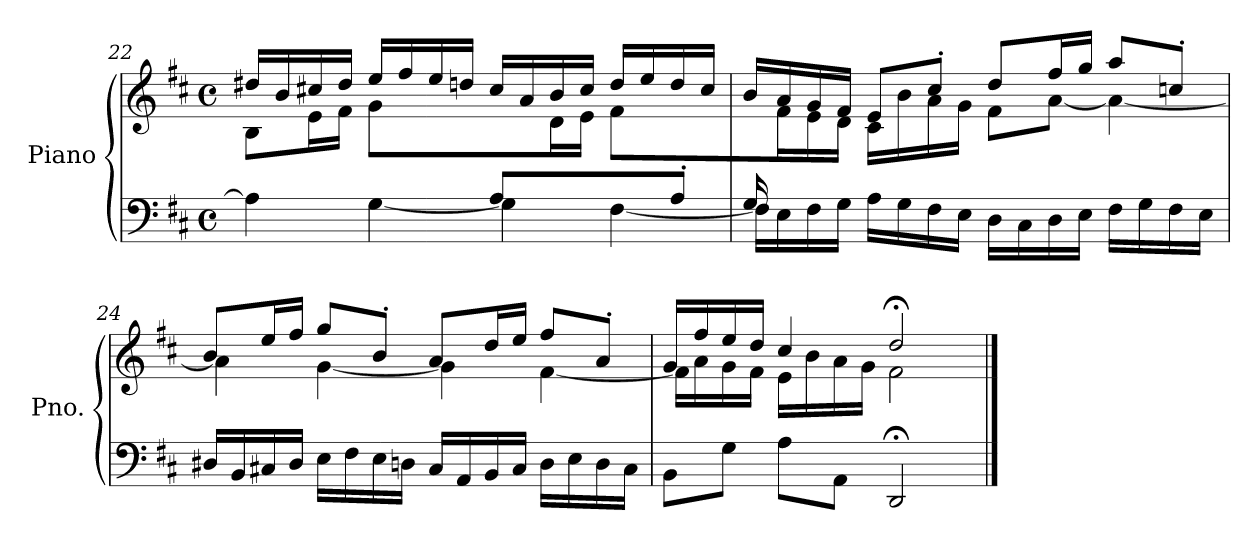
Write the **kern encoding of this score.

**kern	**kern
*part1	*part1
*staff2	*staff1
*I"Piano	*
*I'Pno.	*
!!LO:PB:g=z
*clefF4	*clefG2
*k[f#c#]	*k[f#c#]
*M4/4	*M4/4
*met(c)	*met(c)
=22	=22
*^	*^
4.ryy	4A\]	16dd#X/LL	8B\L
.	.	16b/	.
.	.	16cc#X/	16e\L
.	.	16dd#/JJ	16f#\JJ
.	[4G\	16ee/LL	8g\L
.	.	16ff#/	.
8B'/J	.	16ee/	4ryy
.	.	16ddn/JJ	.
8A/L	4G\]	16cc#/LL	.
.	.	16a/	.
4ryy	.	16b/	16d\L
.	.	16cc#/JJ	16e\JJ
.	[4F#\	16dd/LL	8f#\L
.	.	16ee/	.
8A'/J	.	16dd/	8ryy
.	.	16cc#/JJ	.
=23	=23	=23	=23
16G/LL	16F#\LL]	16b/LL	16ryy
2...ryy	16E\	16a/	16f#\
.	16F#\	16g/	16e\
.	16G\JJ	16f#/JJ	16d\JJ
.	16A\LL	8e/L	16c#\LL
.	16G\	.	16b\
.	16F#\	8cc#'/J	16a\
.	16E\JJ	.	16g\JJ
.	16D\LL	8dd/L	8f#\L
.	16C#\	.	.
.	16D\	16ff#/L	[8a\J
.	16E\JJ	16gg/JJ	.
.	16F#\LL	8aa/L	4a\_
.	16G\	.	.
.	16F#\	8ccn'/J	.
.	16E\JJ	.	.
*v	*v	*	*
!!LO:LB:g=z	!!
=24	=24	=24
16D#X/LL	8b/L	4a\]
16BB/	.	.
16C#X/	16ee/L	.
16D#/JJ	16ff#/JJ	.
16E\LL	8gg/L	[4g\
16F#\	.	.
16E\	8b'/J	.
16Dn\JJ	.	.
16C#/LL	8a/L	4g\]
16AA/	.	.
16BB/	16dd/L	.
16C#/JJ	16ee/JJ	.
16D\LL	8ff#/L	[4f#\
16E\	.	.
16D\	8a'/J	.
16C#\JJ	.	.
=25	=25	=25
8BB\L	16g/LL	16f#\LL]
.	16ff#/	16a\
8G\J	16ee/	16g\
.	16dd/JJ	16f#\JJ
8A\L	4cc#/	16e\LL
.	.	16b\
8AA\J	.	16a\
.	.	16g\JJ
2DD;</	2dd;</	2f#\
*	*v	*v
==	==
*-	*-
